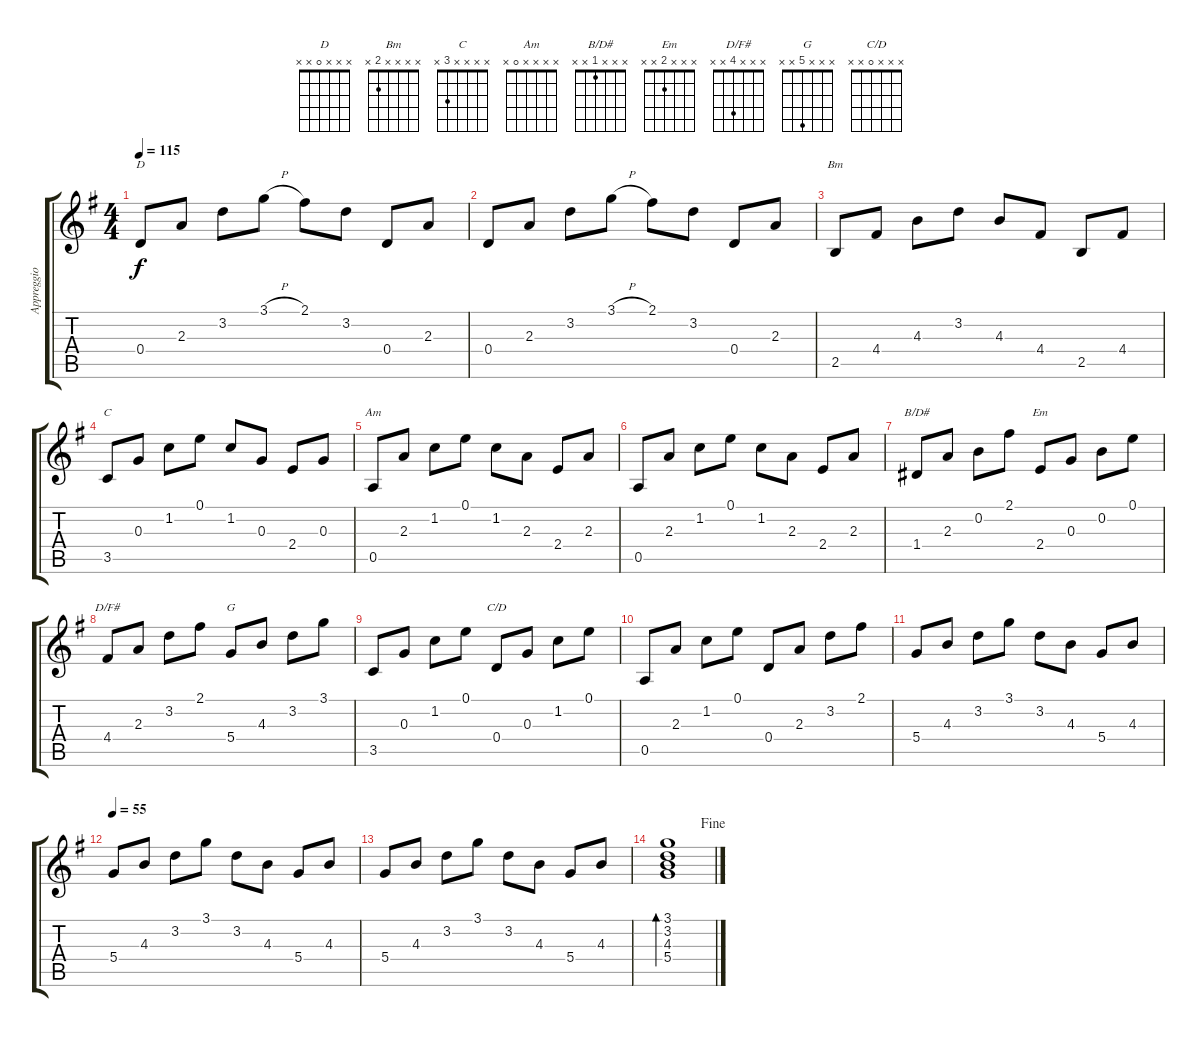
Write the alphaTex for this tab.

\track ("Appreggio Guitar" "Appreggio ") {instrument acousticguitarsteel}
\staff {score tabs}
\tuning (E4 B3 G3 D3 A2 E2) {hide}
\chord ("D" x x x 0 x x)
\chord ("Bm" x x x x 2 x)
\chord ("C" x x x x 3 x)
\chord ("Am" x x x x 0 x)
\chord ("B/D#" x x x 1 x x)
\chord ("Em" x x x 2 x x)
\chord ("D/F#" x x x 4 x x)
\chord ("G" x x x 5 x x)
\chord ("C/D" x x x 0 x x)
\ts (4 4)
\tempo 115
\clef g2
\ks eminor
0.4.8{ch "D" dy f} 2.3.8 3.2.8 3.1{h}.8 2.1.8 3.2.8 0.4.8 2.3.8 |
0.4.8 2.3.8 3.2.8 3.1{h}.8 2.1.8 3.2.8 0.4.8 2.3.8 |
2.5.8{ch "Bm"} 4.4.8 4.3.8 3.2.8 4.3.8 4.4.8 2.5.8 4.4.8 |
3.5.8{ch "C"} 0.3.8 1.2.8 0.1.8 1.2.8 0.3.8 2.4.8 0.3.8 |
0.5.8{ch "Am"} 2.3.8 1.2.8 0.1.8 1.2.8 2.3.8 2.4.8 2.3.8 |
0.5.8 2.3.8 1.2.8 0.1.8 1.2.8 2.3.8 2.4.8 2.3.8 |
1.4.8{ch "B/D#"} 2.3.8 0.2.8 2.1.8 2.4.8{ch "Em"} 0.3.8 0.2.8 0.1.8 |
4.4.8{ch "D/F#"} 2.3.8 3.2.8 2.1.8 5.4.8{ch "G"} 4.3.8 3.2.8 3.1.8 |
3.5.8 0.3.8 1.2.8 0.1.8 0.4.8{ch "C/D"} 0.3.8 1.2.8 0.1.8 |
0.5.8 2.3.8 1.2.8 0.1.8 0.4.8 2.3.8 3.2.8 2.1.8 |
5.4.8 4.3.8 3.2.8 3.1.8 3.2.8 4.3.8 5.4.8 4.3.8 |
\tempo 55
5.4.8 4.3.8 3.2.8 3.1.8 3.2.8 4.3.8 5.4.8 4.3.8 |
5.4.8 4.3.8 3.2.8 3.1.8 3.2.8 4.3.8 5.4.8 4.3.8 |
\jump fine
(3.1 3.2 4.3 5.4).1{bd 240}
